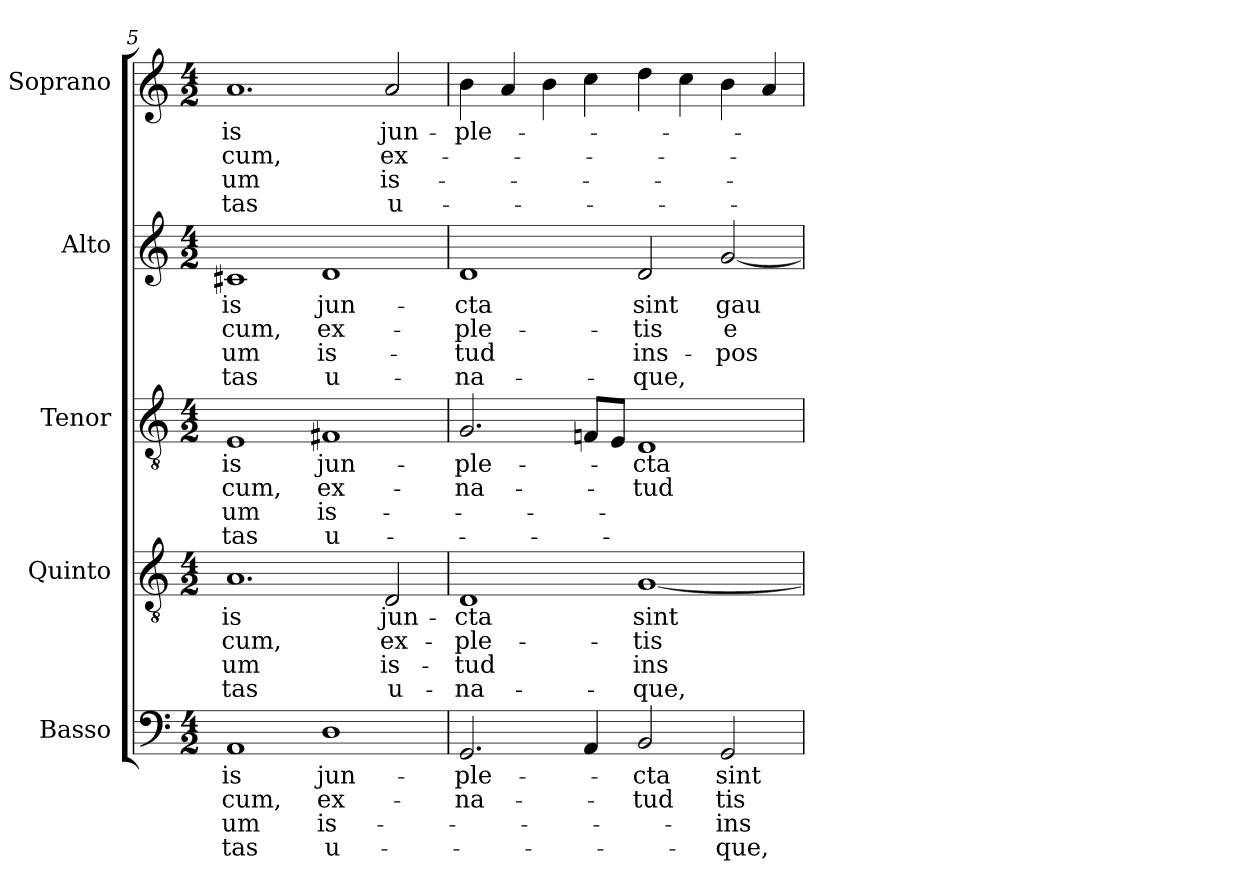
**kern	**text	**text	**text	**text	**kern	**text	**text	**text	**text	**kern	**text	**text	**text	**text	**kern	**text	**text	**text	**text	**kern	**text	**text	**text	**text
*part5	*part5	*part5	*part5	*part5	*part4	*part4	*part4	*part4	*part4	*part3	*part3	*part3	*part3	*part3	*part2	*part2	*part2	*part2	*part2	*part1	*part1	*part1	*part1	*part1
*staff5	*staff5	*staff5	*staff5	*staff5	*staff4	*staff4	*staff4	*staff4	*staff4	*staff3	*staff3	*staff3	*staff3	*staff3	*staff2	*staff2	*staff2	*staff2	*staff2	*staff1	*staff1	*staff1	*staff1	*staff1
*I"Basso	*	*	*	*	*I"Quinto	*	*	*	*	*I"Tenor	*	*	*	*	*I"Alto	*	*	*	*	*I"Soprano	*	*	*	*
*I'B.	*	*	*	*	*I'Q.	*	*	*	*	*I'T.	*	*	*	*	*I'A.	*	*	*	*	*I'S.	*	*	*	*
*clefF4	*	*	*	*	*clefGv2	*	*	*	*	*clefGv2	*	*	*	*	*clefG2	*	*	*	*	*clefG2	*	*	*	*
*	*	*	*	*	*ITrd7c12	*	*	*	*	*ITrd7c12	*	*	*	*	*	*	*	*	*	*	*	*	*	*
*k[]	*	*	*	*	*k[]	*	*	*	*	*k[]	*	*	*	*	*k[]	*	*	*	*	*k[]	*	*	*	*
*C:	*	*	*	*	*C:	*	*	*	*	*C:	*	*	*	*	*C:	*	*	*	*	*C:	*	*	*	*
*M4/2	*	*	*	*	*M4/2	*	*	*	*	*M4/2	*	*	*	*	*M4/2	*	*	*	*	*M4/2	*	*	*	*
=5	=5	=5	=5	=5	=5	=5	=5	=5	=5	=5	=5	=5	=5	=5	=5	=5	=5	=5	=5	=5	=5	=5	=5	=5
!	!LO:LY:b:color=#000000	!LO:LY:b:color=#000000	!LO:LY:b:color=#000000	!LO:LY:b:color=#000000	!	!	!	!	!	!	!	!	!	!	!	!	!	!	!	!	!	!	!	!
!	!	!	!	!	!	!LO:LY:b:color=#000000	!LO:LY:b:color=#000000	!LO:LY:b:color=#000000	!LO:LY:b:color=#000000	!	!	!	!	!	!	!	!	!	!	!	!	!	!	!
!	!	!	!	!	!	!	!	!	!	!	!LO:LY:b:color=#000000	!LO:LY:b:color=#000000	!LO:LY:b:color=#000000	!LO:LY:b:color=#000000	!	!	!	!	!	!	!	!	!	!
!	!	!	!	!	!	!	!	!	!	!	!	!	!	!	!	!LO:LY:b:color=#000000	!LO:LY:b:color=#000000	!LO:LY:b:color=#000000	!LO:LY:b:color=#000000	!	!	!	!	!
!	!	!	!	!	!	!	!	!	!	!	!	!	!	!	!	!	!	!	!	!	!LO:LY:b:color=#000000	!LO:LY:b:color=#000000	!LO:LY:b:color=#000000	!LO:LY:b:color=#000000
1AAi	-is	-cum,	-um	-tas	1.AAi	-is	-cum,	-um	-tas	1EEi	-is	-cum,	-um	-tas	1c#Xi	-is	-cum,	-um	-tas	1.ai	-is	-cum,	-um	-tas
!	!LO:LY:b:color=#000000	!LO:LY:b:color=#000000	!LO:LY:b:color=#000000	!LO:LY:b:color=#000000	!	!	!	!	!	!	!	!	!	!	!	!	!	!	!	!	!	!	!	!
!	!	!	!	!	!	!	!	!	!	!	!LO:LY:b:color=#000000	!LO:LY:b:color=#000000	!LO:LY:b:color=#000000	!LO:LY:b:color=#000000	!	!	!	!	!	!	!	!	!	!
!	!	!	!	!	!	!	!	!	!	!	!	!	!	!	!	!LO:LY:b:color=#000000	!LO:LY:b:color=#000000	!LO:LY:b:color=#000000	!LO:LY:b:color=#000000	!	!	!	!	!
1Di	jun-	ex-	is-	u-	.	.	.	.	.	1FF#Xi	jun-	ex-	is-	u-	1di	jun-	ex-	is-	u-	.	.	.	.	.
!	!	!	!	!	!	!LO:LY:b:color=#000000	!LO:LY:b:color=#000000	!LO:LY:b:color=#000000	!LO:LY:b:color=#000000	!	!	!	!	!	!	!	!	!	!	!	!	!	!	!
!	!	!	!	!	!	!	!	!	!	!	!	!	!	!	!	!	!	!	!	!	!LO:LY:b:color=#000000	!LO:LY:b:color=#000000	!LO:LY:b:color=#000000	!LO:LY:b:color=#000000
.	.	.	.	.	2DDi/	jun-	ex-	is-	u-	.	.	.	.	.	.	.	.	.	.	2ai/	jun-	ex-	is-	u-
=6	=6	=6	=6	=6	=6	=6	=6	=6	=6	=6	=6	=6	=6	=6	=6	=6	=6	=6	=6	=6	=6	=6	=6	=6
!	!LO:LY:b:color=#000000	!LO:LY:b:color=#000000	!	!	!	!	!	!	!	!	!	!	!	!	!	!	!	!	!	!	!	!	!	!
!	!	!	!	!	!	!LO:LY:b:color=#000000	!LO:LY:b:color=#000000	!LO:LY:b:color=#000000	!LO:LY:b:color=#000000	!	!	!	!	!	!	!	!	!	!	!	!	!	!	!
!	!	!	!	!	!	!	!	!	!	!	!LO:LY:b:color=#000000	!LO:LY:b:color=#000000	!	!	!	!	!	!	!	!	!	!	!	!
!	!	!	!	!	!	!	!	!	!	!	!	!	!	!	!	!LO:LY:b:color=#000000	!LO:LY:b:color=#000000	!LO:LY:b:color=#000000	!LO:LY:b:color=#000000	!	!	!	!	!
!	!	!	!	!	!	!	!	!	!	!	!	!	!	!	!	!	!	!	!	!	!LO:LY:b:color=#000000	!	!	!
2.GGi/	-ple-	-na-	.	.	1DDi	-cta	-ple-	-tud	-na-	2.GGi/	-ple-	-na-	.	.	1di	-cta	-ple-	-tud	-na-	4bi\	-ple-	.	.	.
.	.	.	.	.	.	.	.	.	.	.	.	.	.	.	.	.	.	.	.	4ai/	.	.	.	.
.	.	.	.	.	.	.	.	.	.	.	.	.	.	.	.	.	.	.	.	4bi\	.	.	.	.
4AAi/	.	.	.	.	.	.	.	.	.	8FFni/L	.	.	.	.	.	.	.	.	.	4cci\	.	.	.	.
.	.	.	.	.	.	.	.	.	.	8EEi/J	.	.	.	.	.	.	.	.	.	.	.	.	.	.
!	!LO:LY:b:color=#000000	!LO:LY:b:color=#000000	!	!	!	!	!	!	!	!	!	!	!	!	!	!	!	!	!	!	!	!	!	!
!	!	!	!	!	!	!LO:LY:b:color=#000000	!LO:LY:b:color=#000000	!LO:LY:b:color=#000000	!LO:LY:b:color=#000000	!	!	!	!	!	!	!	!	!	!	!	!	!	!	!
!	!	!	!	!	!	!	!	!	!	!	!LO:LY:b:color=#000000	!LO:LY:b:color=#000000	!	!	!	!	!	!	!	!	!	!	!	!
!	!	!	!	!	!	!	!	!	!	!	!	!	!	!	!	!LO:LY:b:color=#000000	!LO:LY:b:color=#000000	!LO:LY:b:color=#000000	!LO:LY:b:color=#000000	!	!	!	!	!
2BBi/	-cta	-tud	.	.	[1GGi	sint	-tis	ins-	-que,	1DDi	-cta	-tud	.	.	2di/	sint	-tis	ins-	-que,	4ddi\	.	.	.	.
.	.	.	.	.	.	.	.	.	.	.	.	.	.	.	.	.	.	.	.	4cci\	.	.	.	.
!	!LO:LY:b:color=#000000	!LO:LY:b:color=#000000	!LO:LY:b:color=#000000	!LO:LY:b:color=#000000	!	!	!	!	!	!	!	!	!	!	!	!	!	!	!	!	!	!	!	!
!	!	!	!	!	!	!	!	!	!	!	!	!	!	!	!	!LO:LY:b:color=#000000	!LO:LY:b:color=#000000	!LO:LY:b:color=#000000	!	!	!	!	!	!
2GGi/	sint	-tis	ins-	-que,	.	.	.	.	.	.	.	.	.	.	[2gi/	gau-	e-	pos-	.	4bi\	.	.	.	.
.	.	.	.	.	.	.	.	.	.	.	.	.	.	.	.	.	.	.	.	4ai/	.	.	.	.
=	=	=	=	=	=	=	=	=	=	=	=	=	=	=	=	=	=	=	=	=	=	=	=	=
*-	*-	*-	*-	*-	*-	*-	*-	*-	*-	*-	*-	*-	*-	*-	*-	*-	*-	*-	*-	*-	*-	*-	*-	*-
